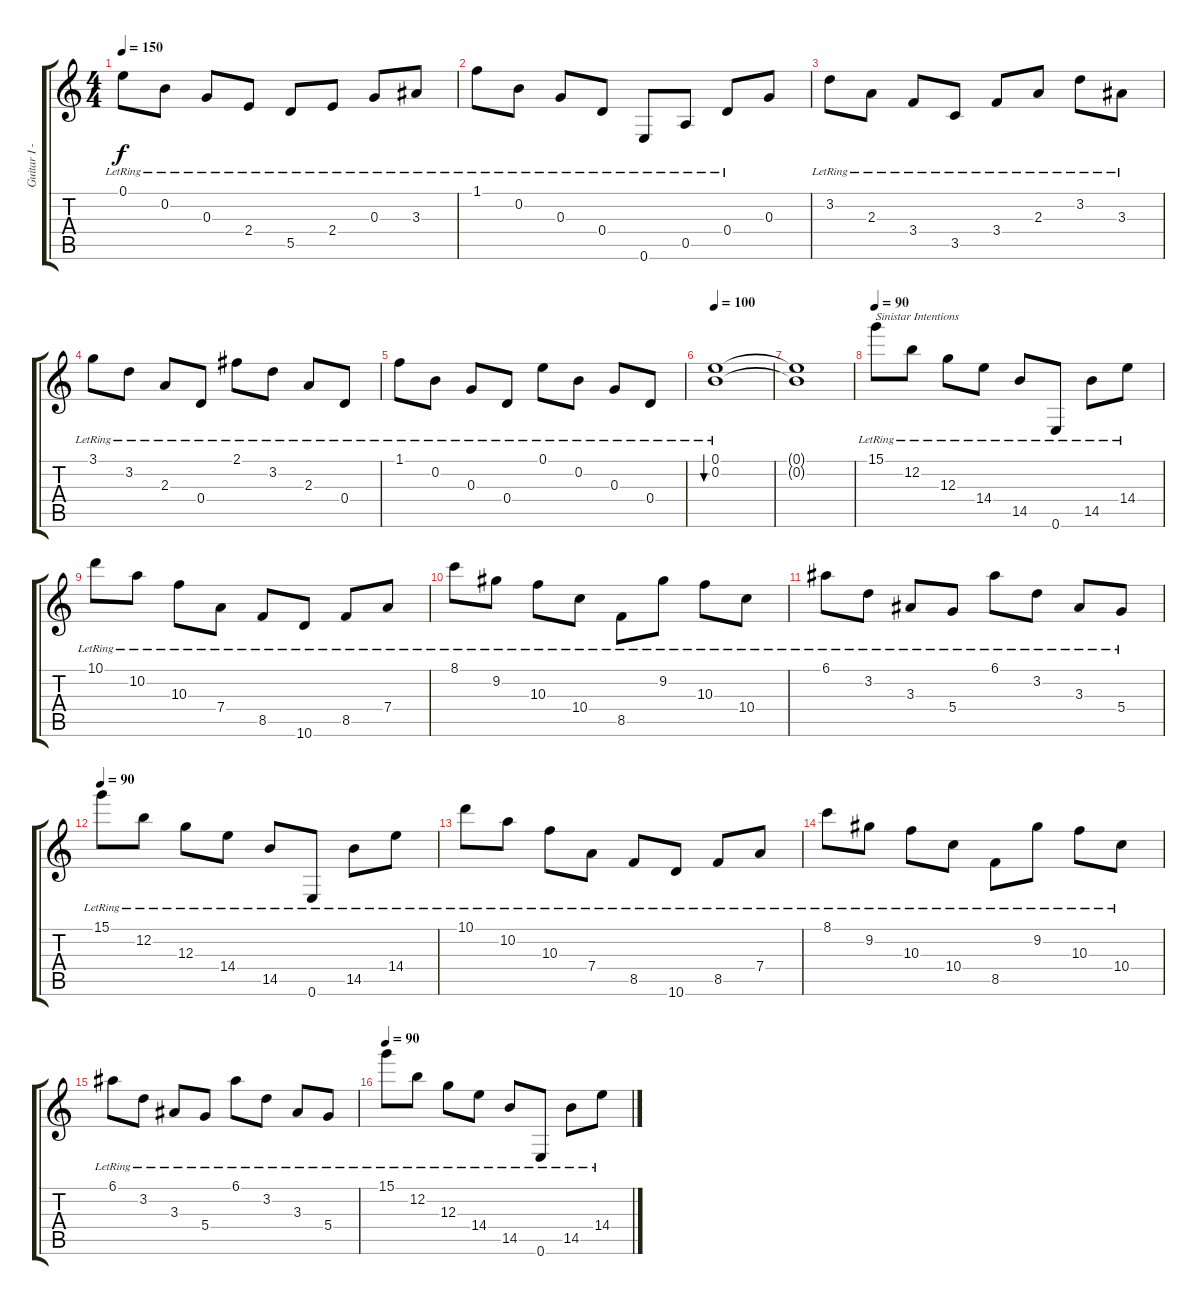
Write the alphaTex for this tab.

\track ("Guitar I - (Clean)" "Guitar I -") {instrument electricguitarclean}
\staff {score tabs}
\tuning (E4 B3 G3 D3 A2 E2) {hide}
\ts (4 4)
\tempo 150
\clef g2
\ks c
0.1{lr}.8{dy f} 0.2{lr}.8 0.3{lr}.8 2.4{lr}.8 5.5{lr}.8 2.4{lr}.8 0.3{lr}.8 3.3{lr}.8 |
1.1{lr}.8 0.2{lr}.8 0.3{lr}.8 0.4{lr}.8 0.6{lr}.8 0.5{lr}.8 0.4{lr}.8 0.3.8 |
3.2{lr}.8 2.3{lr}.8 3.4{lr}.8 3.5{lr}.8 3.4{lr}.8 2.3{lr}.8 3.2{lr}.8 3.3{lr}.8 |
3.1{lr}.8 3.2{lr}.8 2.3{lr}.8 0.4{lr}.8 2.1{lr}.8 3.2{lr}.8 2.3{lr}.8 0.4{lr}.8 |
1.1{lr}.8 0.2{lr}.8 0.3{lr}.8 0.4{lr}.8 0.1{lr}.8 0.2{lr}.8 0.3{lr}.8 0.4{lr}.8 |
\tempo 100
(0.1{lr} 0.2{lr}).1{bu 480} |
(0.1{t} 0.2{t}).1 |
\tempo 90
15.1{lr}.8{txt "Sinistar Intentions"} 12.2{lr}.8 12.3{lr}.8 14.4{lr}.8 14.5{lr}.8 0.6{lr}.8 14.5{lr}.8 14.4{lr}.8 |
10.1{lr}.8 10.2{lr}.8 10.3{lr}.8 7.4{lr}.8 8.5{lr}.8 10.6{lr}.8 8.5{lr}.8 7.4{lr}.8 |
8.1{lr}.8 9.2{lr}.8 10.3{lr}.8 10.4{lr}.8 8.5{lr}.8 9.2{lr}.8 10.3{lr}.8 10.4{lr}.8 |
6.1{lr}.8 3.2{lr}.8 3.3{lr}.8 5.4{lr}.8 6.1{lr}.8 3.2{lr}.8 3.3{lr}.8 5.4{lr}.8 |
\tempo 90
15.1{lr}.8 12.2{lr}.8 12.3{lr}.8 14.4{lr}.8 14.5{lr}.8 0.6{lr}.8 14.5{lr}.8 14.4{lr}.8 |
10.1{lr}.8 10.2{lr}.8 10.3{lr}.8 7.4{lr}.8 8.5{lr}.8 10.6{lr}.8 8.5{lr}.8 7.4{lr}.8 |
8.1{lr}.8 9.2{lr}.8 10.3{lr}.8 10.4{lr}.8 8.5{lr}.8 9.2{lr}.8 10.3{lr}.8 10.4{lr}.8 |
6.1{lr}.8 3.2{lr}.8 3.3{lr}.8 5.4{lr}.8 6.1{lr}.8 3.2{lr}.8 3.3{lr}.8 5.4{lr}.8 |
\tempo 90
15.1{lr}.8 12.2{lr}.8 12.3{lr}.8 14.4{lr}.8 14.5{lr}.8 0.6{lr}.8 14.5{lr}.8 14.4{lr}.8
